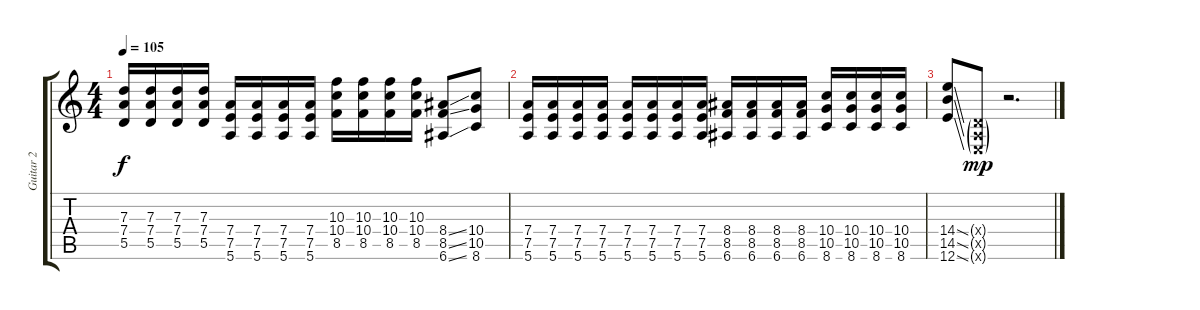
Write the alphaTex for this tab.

\track ("Guitar 2" "Guitar 2") {instrument distortionguitar}
\staff {score tabs}
\tuning (E4 B3 G3 D3 A2 E2) {hide}
\ts (4 4)
\tempo 105
\clef g2
\ks c
(7.3 7.4 5.5).16{dy f} (7.3 7.4 5.5).16 (7.3 7.4 5.5).16 (7.3 7.4 5.5).16 (7.4 7.5 5.6).16 (7.4 7.5 5.6).16 (7.4 7.5 5.6).16 (7.4 7.5 5.6).16 (10.3 10.4 8.5).16 (10.3 10.4 8.5).16 (10.3 10.4 8.5).16 (10.3 10.4 8.5).16 (8.4{ss} 8.5{ss} 6.6{ss}).8 (10.4 10.5 8.6).8 |
(7.4 7.5 5.6).16 (7.4 7.5 5.6).16 (7.4 7.5 5.6).16 (7.4 7.5 5.6).16 (7.4 7.5 5.6).16 (7.4 7.5 5.6).16 (7.4 7.5 5.6).16 (7.4 7.5 5.6).16 (8.4 8.5 6.6).16 (8.4 8.5 6.6).16 (8.4 8.5 6.6).16 (8.4 8.5 6.6).16 (10.4 10.5 8.6).16 (10.4 10.5 8.6).16 (10.4 10.5 8.6).16 (10.4 10.5 8.6).16 |
(14.4{ss} 14.5{ss} 12.6{ss}).8 (0.4{g x} 0.5{g x} 0.6{g x}).8{dy mp} r.2{d}
